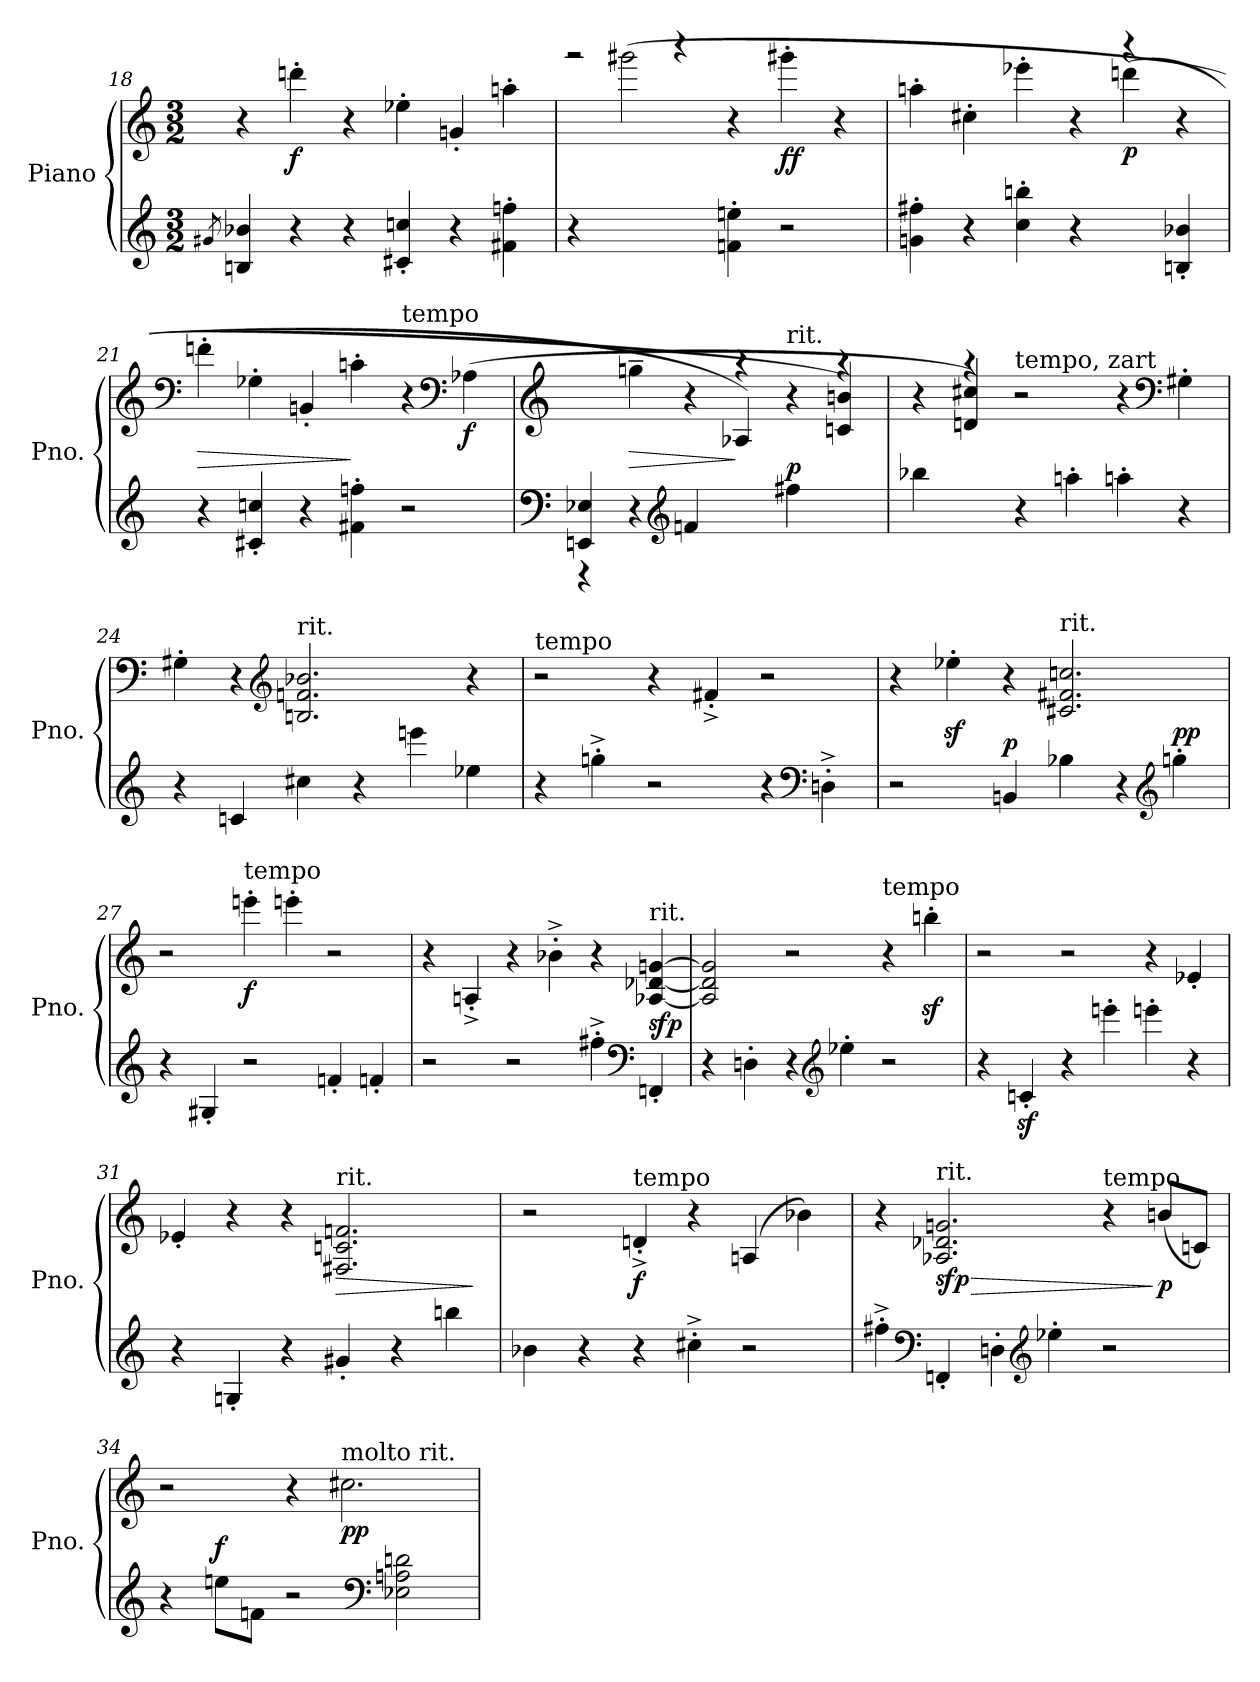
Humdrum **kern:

**kern	**kern	**dynam
*part1	*part1	*part1
*staff2	*staff1	*staff1/2
*I"Piano	*	*
*I'Pno.	*	*
*clefG2	*clefG2	*
*k[]	*k[]	*
*M3/2	*M3/2	*
=18	=18	=18
8qg#X/	.	.
4Bn/ 4b-X/	4r	.
!	!	!LO:DY:b
4r	4dddn'\	f
4r	4r	.
4c#X/' 4ccn/'	4ee-X'\	.
4r	4gn'/	.
4f#X\' 4ffn\'	4aan'\	.
=19	=19	=19
*	*^	*
!	!	!	!LO:DY:b
4r	2r	4ryy	other-dynamics
2ryy	.	(2ggg#X\	.
.	4r	.	.
4fn\' 4een\')	4r	2.ryy	.
!	!	!	!LO:DY:b
2r	4ggg#X'\	.	ff
.	4r	.	.
!!LO:LB:g=z	!!
=20	=20	=20	=20
4gn\' 4ff#X\'	4aan'\	1ryy	.
4r	4cc#X'\	.	.
4cc\' 4bbn\'	4eee-X'\	.	.
4r	4r	.	.
!	!	!	!LO:DY:b
4ryy	4r	(4dddn\	p
4Bn/' 4b-X/')	4r	4ryy	.
=21	=21	=21	=21
!	!LO:TX:a:t=rit.	!	!
!	!	!	!LO:HP:b
*	*v	*v	*
4r	4dddn'\	>
4c#X/' 4ccn/'	4ee-X'\	.
4r	4gn'/	.
4f#X\' 4ffn\'	4aan'\	]
!	!LO:TX:a:t=tempo	!
2r	4r	.
*	*clefF4	*
!	!	!LO:DY:b
.	(4A-X\	f
=22	=22	=22
*clefF4	*clefG2	*
*^	*^	*
4EEn/ 4E-X/)	4r	4ryy	2.ryy	.
!	!	!	!	!LO:HP:b
4ryy	4r	4ggn~\	.	>
*clefG2	*	*	*	*
1ryy	(4fn/	4r	.	.
.	4ryy	4r	4A-X/)	]
!	!	!LO:TX:a:t=rit.	!	!
!	!	!	!	!LO:DY:a=2
.	(4ff#X\	4r	4ryy	p
.	4ryy	4r	4cn/ 4bn/)	.
*v	*v	*	*	*
=23	=23	=23	=23
(4bb-X\	4r	4ryy	.
4ryy	4r	4dn/ 4cc#X/)	.
!	!LO:TX:a:t=tempo, zart	!	!
4r	2r	1ryy	.
4aan'\	.	.	.
4aan'\	4r	.	.
*	*clefF4	*	*
4r	4G#X'\	.	.
*	*v	*v	*
!!LO:PB:g=z
=24	=24	=24
4r	4G#X'\	.
4cn/	4r	.
*	*clefG2	*
!	!LO:TX:a:t=rit.	!
4cc#X\	2.Bn/ 2.fn/ 2.b-X/	.
4r	.	.
4eeen\	.	.
4ee-X\	4r	.
=25	=25	=25
!	!LO:TX:a:t=tempo	!
4r	2r	.
4ggn'^\	.	.
2r	4r	.
.	4f#X'^/	.
4r	2r	.
*clefF4	*	*
4Dn'^\	.	.
=26	=26	=26
2r	4r	.
.	4ee-Xz<'\	.
!	!	!LO:DY:a=2
4BBn/	4r	p
!	!LO:TX:a:t=rit.	!
4B-X\	2.c#X/ 2.f#X/ 2.ccn/	.
4r	.	.
*clefG2	*	*
!	!	!LO:DY:a=2
4ggn'\	.	pp
=27	=27	=27
4r	2r	.
4G#X'/	.	.
!	!LO:TX:a:t=tempo	!
!	!	!LO:DY:b
2r	4eeen'\	f
.	4eeen'\	.
4fn'/	2r	.
4fn'/	.	.
!!LO:LB:g=z
=28	=28	=28
2r	4r	.
.	4An'^/	.
2r	4r	.
.	4b-X'^\	.
4ff#X'^\	4r	.
*clefF4	*	*
!	!LO:TX:a:t=rit.	!
!	!	!LO:DY:b
4FFn'/	[4A-X/ [4d-X/ [4gn/	sfp
=29	=29	=29
4r	2A-/] 2d-/] 2g/]	.
4Dn'\	.	.
4r	2r	.
*clefG2	*	*
4ee-X'\	.	.
!	!LO:TX:a:t=tempo	!
2r	4r	.
.	4bbnz<'\	.
=30	=30	=30
4r	2r	.
4cnz<'/	.	.
4r	2r	.
4eeen'\	.	.
4eeen'\	4r	.
4r	4e-X'/	.
=31	=31	=31
4r	4e-X'/	.
4Gn'/	4r	.
4r	4r	.
!	!LO:TX:a:t=rit.	!
!	!	!LO:HP:b
4g#X'/	2.F#X/ 2.cn/ 2.fn/	>
4r	.	.
4bbn\	.	.
.	.	]
=32	=32	=32
4b-X\	2r	.
4r	.	.
!	!LO:TX:a:t=tempo	!
!	!	!LO:DY:b
4r	4dn'^/	f
4cc#X'^\	4r	.
2r	(4An/	.
.	4b-X\)	.
!!LO:LB:g=z
=33	=33	=33
4ff#X'^\	4r	.
*clefF4	*	*
!	!LO:TX:a:t=rit.	!
!	!	!LO:HP:b
!	!	!LO:DY:n=1:b
4FFn'/	2.A-X/ 2.d-X/ 2.gn/	> sfp
4Dn'\	.	.
*clefG2	*	*
4ee-X'\	.	.
!	!LO:TX:a:t=tempo	!
2r	4r	.
!	!	!LO:DY:n=2:b
.	(8bn/L	] p
.	8cn/J)	.
=34	=34	=34
4r	2r	.
!	!	!LO:DY:a=2
8een\L	.	f
8fn\J	.	.
2r	4r	.
!	!LO:TX:a:t=molto rit.	!
!	!	!LO:DY:b
.	2.cc#X\	pp
*clefF4	*	*
2E-X\ 2An\ 2dn\	.	.
=	=	=
*-	*-	*-
